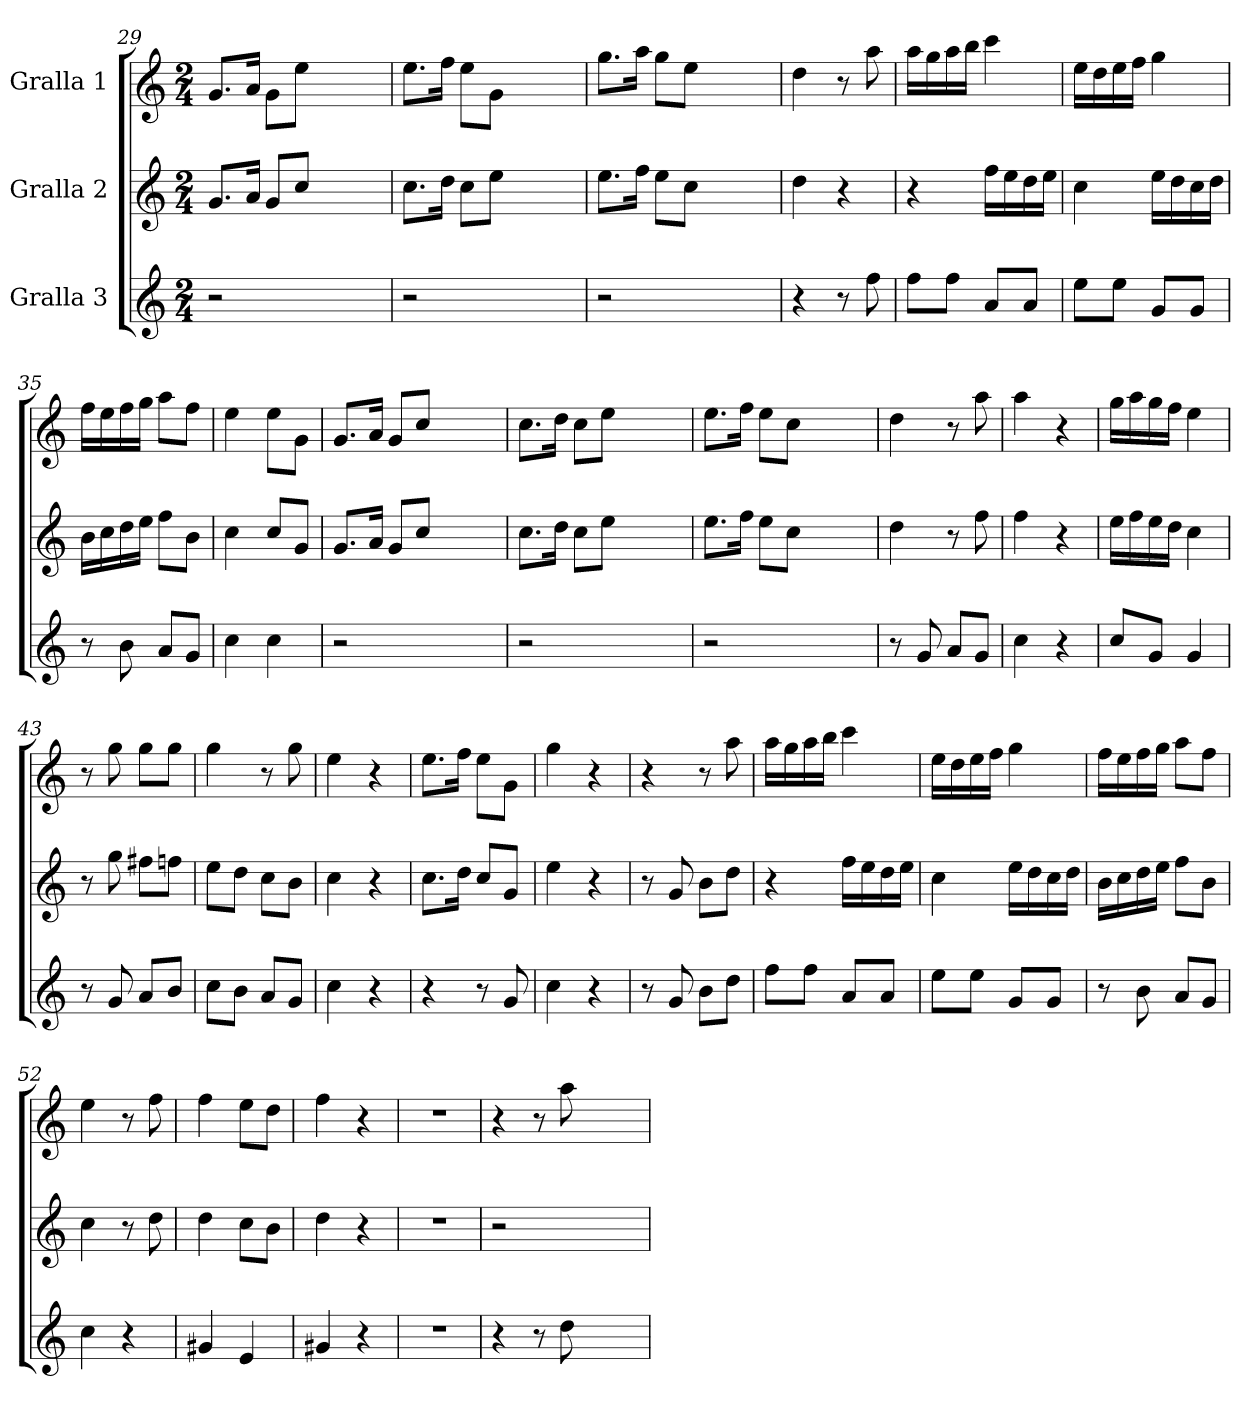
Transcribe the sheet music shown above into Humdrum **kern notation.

**kern	**kern	**kern
*part3	*part2	*part1
*staff3	*staff2	*staff1
*I"Gralla 3	*I"Gralla 2	*I"Gralla 1
*clefG2	*clefG2	*clefG2
*k[]	*k[]	*k[]
*M2/4	*M2/4	*M2/4
=29	=29	=29
2r	8.g/L	8.g/L
.	16a/Jk	16a/Jk
.	8g/L	8g\L
.	8cc/J	8ee\J
2ryy	2ryy	2ryy
=30	=30	=30
2r	8.cc\L	8.ee\L
.	16dd\Jk	16ff\Jk
.	8cc\L	8ee\L
.	8ee\J	8g\J
2ryy	2ryy	2ryy
!!LO:PB:g=z
=31	=31	=31
2r	8.ee\L	8.gg\L
.	16ff\Jk	16aa\Jk
.	8ee\L	8gg\L
.	8cc\J	8ee\J
2ryy	2ryy	2ryy
=32	=32	=32
4r	4dd\	4dd\
8r	4r	8r
8ff\	.	8aa\
=33	=33	=33
8ff\L	4r	16aa\LL
.	.	16gg\
8ff\J	.	16aa\
.	.	16bb\JJ
8a/L	16ff\LL	4ccc\
.	16ee\	.
8a/J	16dd\	.
.	16ee\JJ	.
=34	=34	=34
8ee\L	4cc\	16ee\LL
.	.	16dd\
8ee\J	.	16ee\
.	.	16ff\JJ
8g/L	16ee\LL	4gg\
.	16dd\	.
8g/J	16cc\	.
.	16dd\JJ	.
=35	=35	=35
8r	16b\LL	16ff\LL
.	16cc\	16ee\
8b\	16dd\	16ff\
.	16ee\JJ	16gg\JJ
8a/L	8ff\L	8aa\L
8g/J	8b\J	8ff\J
=36	=36	=36
4cc\	4cc\	4ee\
4cc\	8cc/L	8ee\L
.	8g/J	8g\J
=37	=37	=37
2r	8.g/L	8.g/L
.	16a/Jk	16a/Jk
.	8g/L	8g/L
.	8cc/J	8cc/J
2ryy	2ryy	2ryy
!!LO:LB:g=z
=38	=38	=38
2r	8.cc\L	8.cc\L
.	16dd\Jk	16dd\Jk
.	8cc\L	8cc\L
.	8ee\J	8ee\J
2ryy	2ryy	2ryy
=39	=39	=39
2r	8.ee\L	8.ee\L
.	16ff\Jk	16ff\Jk
.	8ee\L	8ee\L
.	8cc\J	8cc\J
2ryy	2ryy	2ryy
=40	=40	=40
8r	4dd\	4dd\
8g/	.	.
8a/L	8r	8r
8g/J	8ff\	8aa\
=41	=41	=41
4cc\	4ff\	4aa\
4r	4r	4r
=42	=42	=42
8cc/L	16ee\LL	16gg\LL
.	16ff\	16aa\
8g/J	16ee\	16gg\
.	16dd\JJ	16ff\JJ
4g/	4cc\	4ee\
=43	=43	=43
8r	8r	8r
8g/	8gg\	8gg\
8a/L	8ff#X\L	8gg\L
8b/J	8ffn\J	8gg\J
=44	=44	=44
8cc\L	8ee\L	4gg\
8b\J	8dd\J	.
8a/L	8cc\L	8r
8g/J	8b\J	8gg\
=45	=45	=45
4cc\	4cc\	4ee\
4r	4r	4r
=46	=46	=46
4r	8.cc\L	8.ee\L
.	16dd\Jk	16ff\Jk
8r	8cc/L	8ee\L
8g/	8g/J	8g\J
!!LO:LB:g=z
=47	=47	=47
4cc\	4ee\	4gg\
4r	4r	4r
=48	=48	=48
8r	8r	4r
8g/	8g/	.
8b\L	8b\L	8r
8dd\J	8dd\J	8aa\
=49	=49	=49
8ff\L	4r	16aa\LL
.	.	16gg\
8ff\J	.	16aa\
.	.	16bb\JJ
8a/L	16ff\LL	4ccc\
.	16ee\	.
8a/J	16dd\	.
.	16ee\JJ	.
=50	=50	=50
8ee\L	4cc\	16ee\LL
.	.	16dd\
8ee\J	.	16ee\
.	.	16ff\JJ
8g/L	16ee\LL	4gg\
.	16dd\	.
8g/J	16cc\	.
.	16dd\JJ	.
=51	=51	=51
8r	16b\LL	16ff\LL
.	16cc\	16ee\
8b\	16dd\	16ff\
.	16ee\JJ	16gg\JJ
8a/L	8ff\L	8aa\L
8g/J	8b\J	8ff\J
=52	=52	=52
4cc\	4cc\	4ee\
4r	8r	8r
.	8dd\	8ff\
=53	=53	=53
4g#X/	4dd\	4ff\
4e/	8cc\L	8ee\L
.	8b\J	8dd\J
=54	=54	=54
4g#X/	4dd\	4ff\
4r	4r	4r
=55	=55	=55
2r	2r	2r
!!LO:LB:g=z
=56	=56	=56
4r	2r	4r
8r	.	8r
8dd\	.	8aa\
2ryy	2ryy	2ryy
=	=	=
*-	*-	*-
